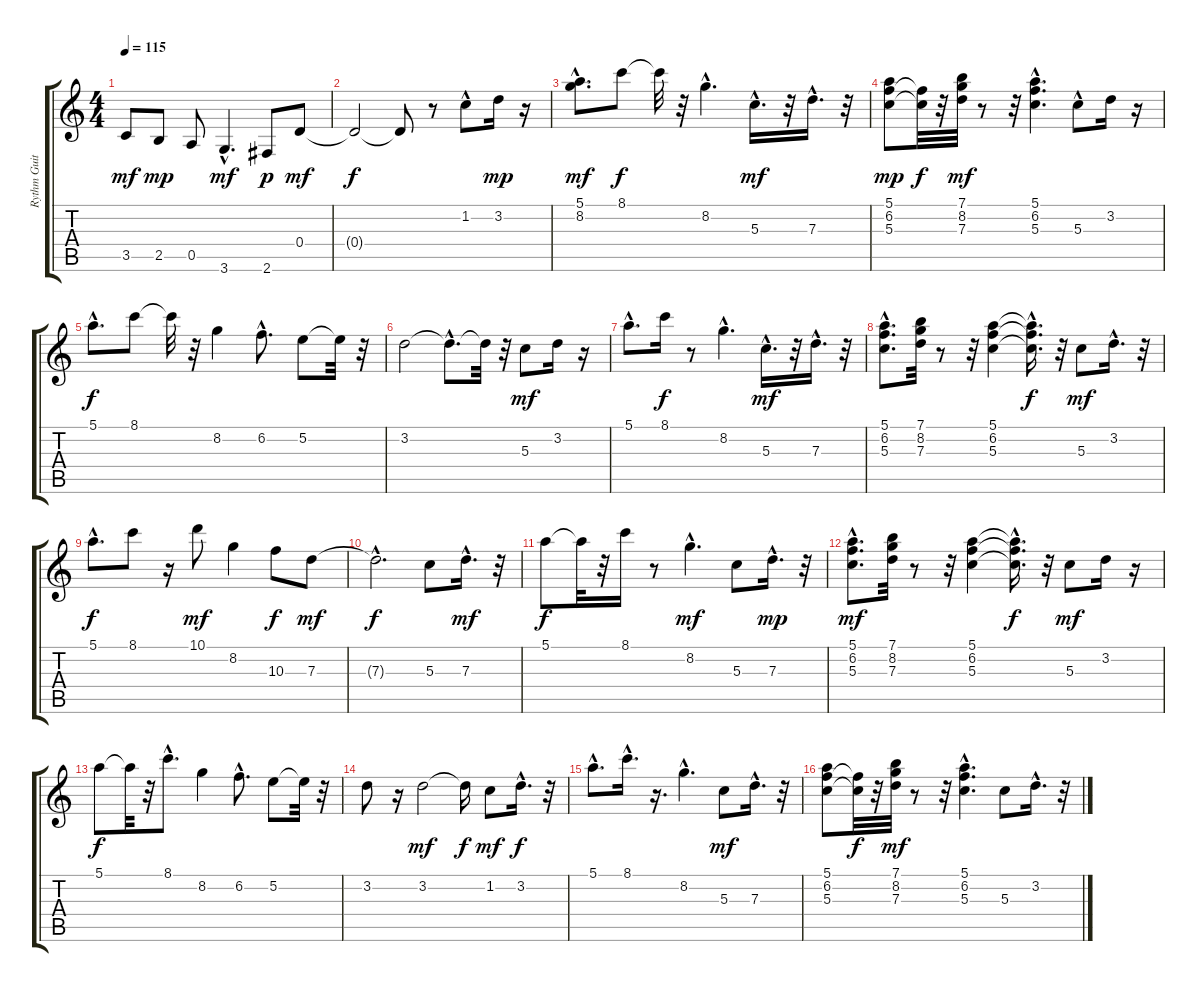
\track ("Rythm Guitar" "Rythm Guit") {instrument overdrivenguitar}
\staff {score tabs}
\tuning (E4 B3 G3 D3 A2 E2) {hide}
\ts (4 4)
\tempo 115
\clef g2
\ks c
3.5.8{dy mf} 2.5.8{dy mp} 0.5.8 3.6{hac}.4{d dy mf} 2.6.8{dy p} 0.4.8{dy mf} |
0.4{t}.2{dy f} 0.4{t}.8 r.8 1.2{hac}.8 3.2.16{dy mp} r.16 |
(5.1{hac} 8.2).8{d dy mf} 8.1.8{dy f} 8.1{t}.32 r.32 8.2{hac}.4{d} 5.3{hac}.16{d dy mf} r.32 7.3{hac}.16{d} r.32 |
(5.1 6.2 5.3).8{dy mp} (6.2{t} 5.3{t}).32{dy f} r.32 (7.1 8.2 7.3).32{dy mf} r.8 r.32 (5.1{hac} 6.2{hac} 5.3).4{d} 5.3{hac}.8 3.2.16 r.16 |
5.1{hac}.8{d dy f} 8.1.8 8.1{t}.32 r.32 8.2.4 6.2{hac}.8{d} 5.2.8 5.2{t}.32 r.32 |
3.2.2 3.2{hac t}.8{d} 3.2{t}.32 r.32 5.3.8{dy mf} 3.2.16 r.16 |
5.1{hac}.8{d} 8.1.16{dy f} r.8 8.2{hac}.4{d} 5.3{hac}.16{d dy mf} r.32 7.3{hac}.16{d} r.32 |
(5.1 6.2{hac} 5.3).8{d} (7.1 8.2 7.3).32 r.8 r.32 (5.1 6.2 5.3).4 (5.1{hac t} 6.2{hac t} 5.3{t}).16{d dy f} r.32 5.3.8{dy mf} 3.2{hac}.16{d} r.32 |
5.1{hac}.8{d dy f} 8.1.8 r.16 10.1.8{dy mf} 8.2.4 10.3.8{dy f} 7.3.8{dy mf} |
7.3{hac t}.2{d dy f} 5.3.8 7.3{hac}.16{d dy mf} r.32 |
5.1.8{dy f} 5.1{t}.32 r.32 8.1.16 r.8 8.2{hac}.4{d dy mf} 5.3.8 7.3{hac}.16{d dy mp} r.32 |
(5.1 6.2{hac} 5.3{hac}).8{d dy mf} (7.1 8.2 7.3).32 r.8 r.32 (5.1 6.2 5.3).4 (5.1{hac t} 6.2{hac t} 5.3{t}).16{d dy f} r.32 5.3.8{dy mf} 3.2.16 r.16 |
5.1.8{dy f} 5.1{t}.32 r.32 8.1{hac}.8{d} 8.2.4 6.2{hac}.8{d} 5.2.8 5.2{t}.32 r.32 |
3.2.8 r.16 3.2.2{dy mf} 3.2{t}.16{dy f} 1.2.8{dy mf} 3.2{hac}.16{d dy f} r.32 |
5.1{hac}.8{d} 8.1{hac}.16{d} r.16{d} 8.2{hac}.4{d} 5.3.8{dy mf} 7.3{hac}.16{d} r.32 |
(5.1 6.2 5.3).8 (6.2{t} 5.3{t}).32{dy f} r.32 (7.1 8.2 7.3).32{dy mf} r.8 r.32 (5.1 6.2{hac} 5.3).4{d} 5.3.8 3.2{hac}.16{d} r.32
